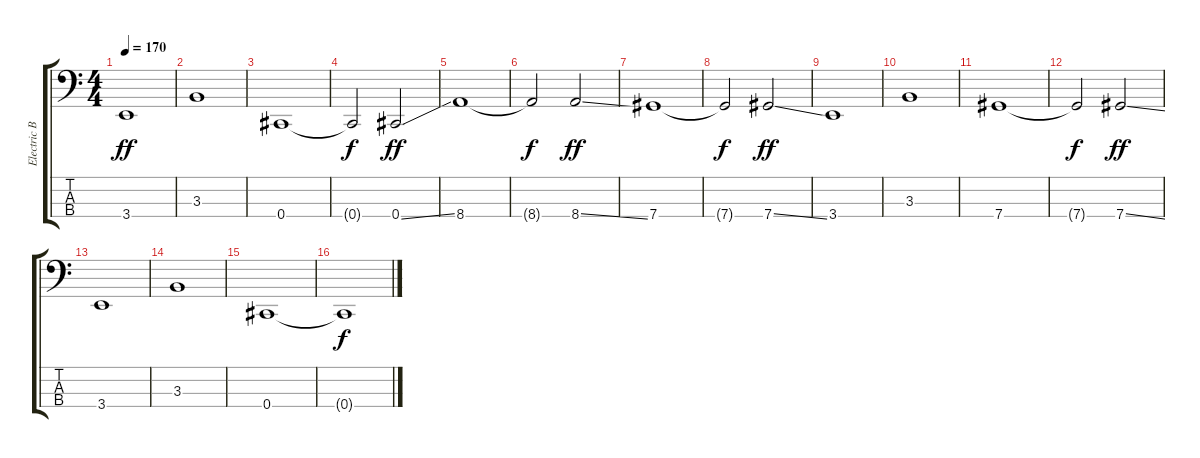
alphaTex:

\track ("Electric Bass" "Electric B") {instrument electricbassfinger}
\staff {score tabs}
\tuning (Gb2 Db2 Ab1 Db1) {hide}
\ts (4 4)
\tempo 170
\clef f4
\ks c
3.4.1{dy ff} |
3.3.1 |
0.4.1 |
0.4{t}.2{dy f} 0.4{ss}.2{dy ff} |
8.4.1 |
8.4{t}.2{dy f} 8.4{ss}.2{dy ff} |
7.4.1 |
7.4{t}.2{dy f} 7.4{ss}.2{dy ff} |
3.4.1 |
3.3.1 |
7.4.1 |
7.4{t}.2{dy f} 7.4{ss}.2{dy ff} |
3.4.1 |
3.3.1 |
0.4.1 |
0.4{t}.1{dy f}
